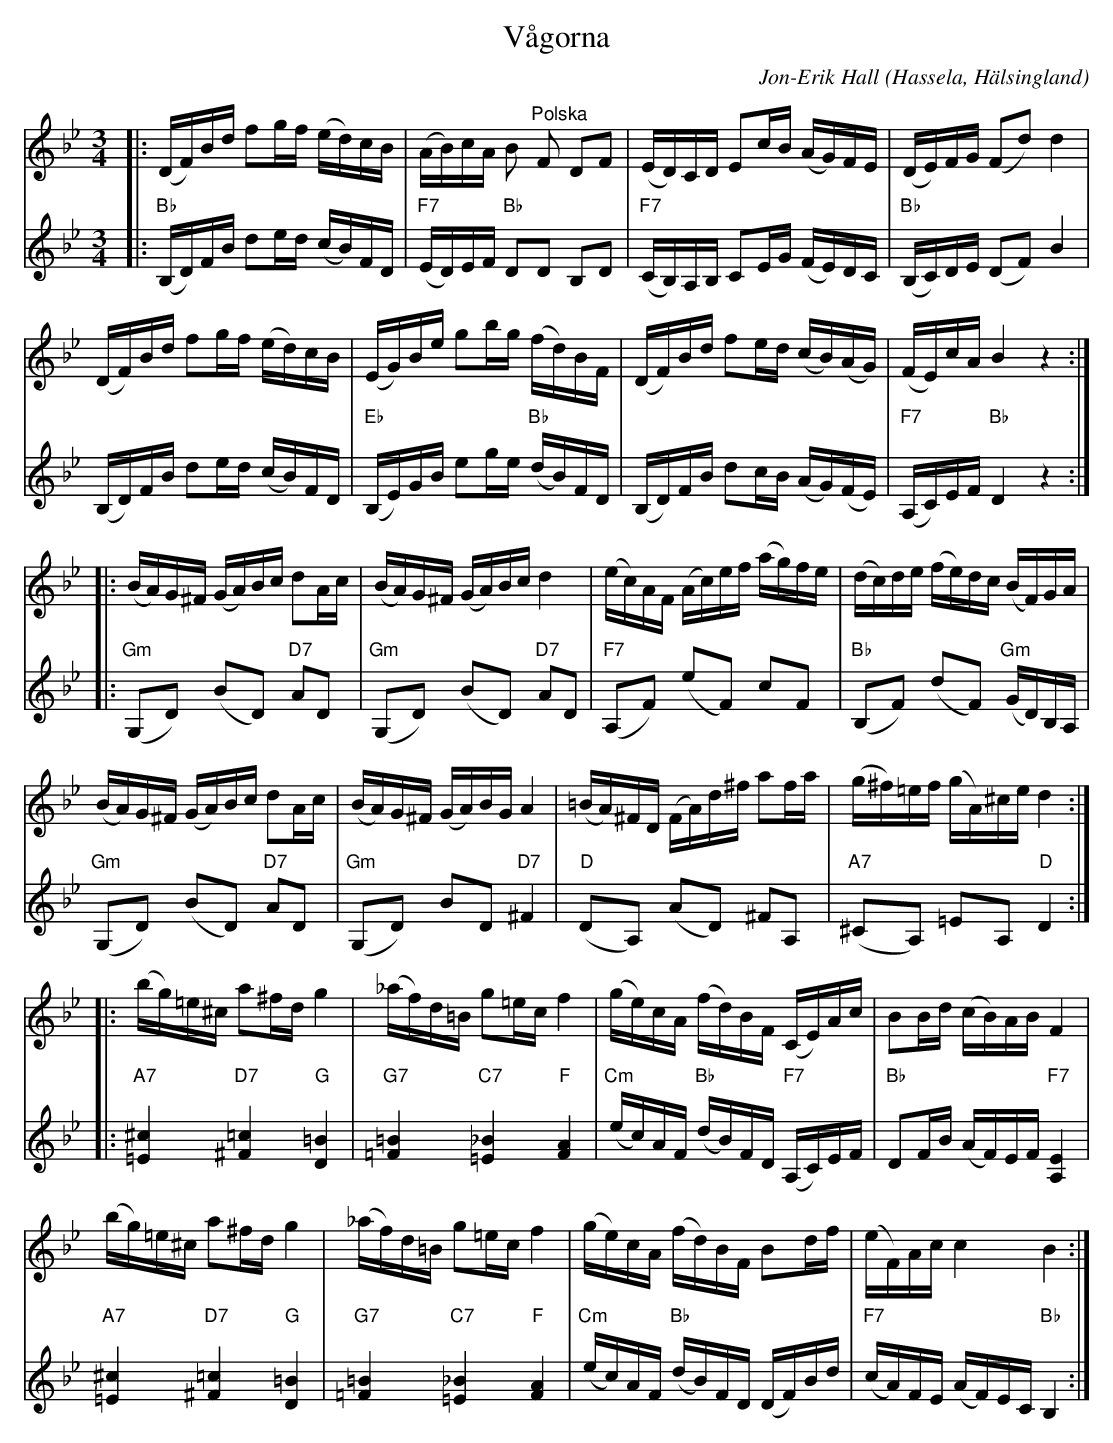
X:1
T:Vågorna
C:Jon-Erik Hall
O:Hassela, Hälsingland
L:1/16
M:3/4
K:Bb
V:1
|: (DF)Bd f2gf (ed)cB | (AB)cA B2"^Polska" F2 D2F2 | (ED)CD E2cB (AG)FE | (DE)FG (F2d2) d4 |
(DF)Bd f2gf (ed)cB | (EG)Be g2bg (fd)BF | (DF)Bd f2ed (cB)(AG) | (FE)cA B4 z4 ::
(BA)G^F (GA)Bc d2Ac | (BA)G^F (GA)Bc d4 | (ec)AF (Ac)ef (ag)fe | (dc)de (fe)dc (BF)GA |
 (BA)G^F (GA)Bc d2Ac | (BA)G^F (GA)BG A4 | (=BA)^FD (FA)d^f a2fa | (g^f)=ef (gA)^ce d4 ::
 (bg)=e^c a2^fd g4 | (_af)d=B g2=ec f4 | (ge)cA (fd)BF (CE)Ac | B2Bd (cB)AB F4 |
 (bg)=e^c a2^fd g4 | (_af)d=B g2=ec f4 | (ge)cA (fd)BF B2df | (eF)Ac c4 B4 :|
V:2
|:"Bb" (B,D)FB d2ed (cB)FD |"F7" (ED)EF"Bb" D2D2 B,2D2 |"F7" (CB,)A,B, C2EG (FE)DC | "Bb" (B,C)DE (D2F2) B4 |
(B,D)FB d2ed (cB)FD |"Eb" (B,E)GB e2ge "Bb" (dB)FD | (B,D)FB d2cB (AG)(FE) | "F7" (A,C)EF"Bb" D4 z4 ::
"Gm" (G,2D2) (B2D2)"D7" A2D2 |"Gm" (G,2D2) (B2D2)"D7" A2D2 |"F7" (A,2F2) (e2F2) c2F2 | "Bb" (B,2F2) (d2F2)"Gm" (GD)B,A, |
"Gm" (G,2D2) (B2D2)"D7" A2D2 |"Gm" (G,2D2) B2D2"D7" ^F4 |"D" (D2A,2) (A2D2) ^F2A,2 |"A7" (^C2A,2) =E2A,2"D" D4 ::
"A7" [=E^c]4 "D7"[^F=c]4 "G"[D=B]4 | "G7"[=F=B]4 "C7"[=E_B]4 "F"[FA]4 |"Cm" (ec)AF "Bb"(dB)FD "F7"(A,C)EF |"Bb" D2FB (AF)EF "F7"[A,E]4 |
"A7" [=E^c]4 "D7"[^F=c]4 "G"[D=B]4 | "G7"[=F=B]4 "C7"[=E_B]4 "F"[FA]4 |"Cm" (ec)AF "Bb"(dB)FD (DF)Bd | "F7" (cA)FE (AF)EC"Bb" B,4 :|
